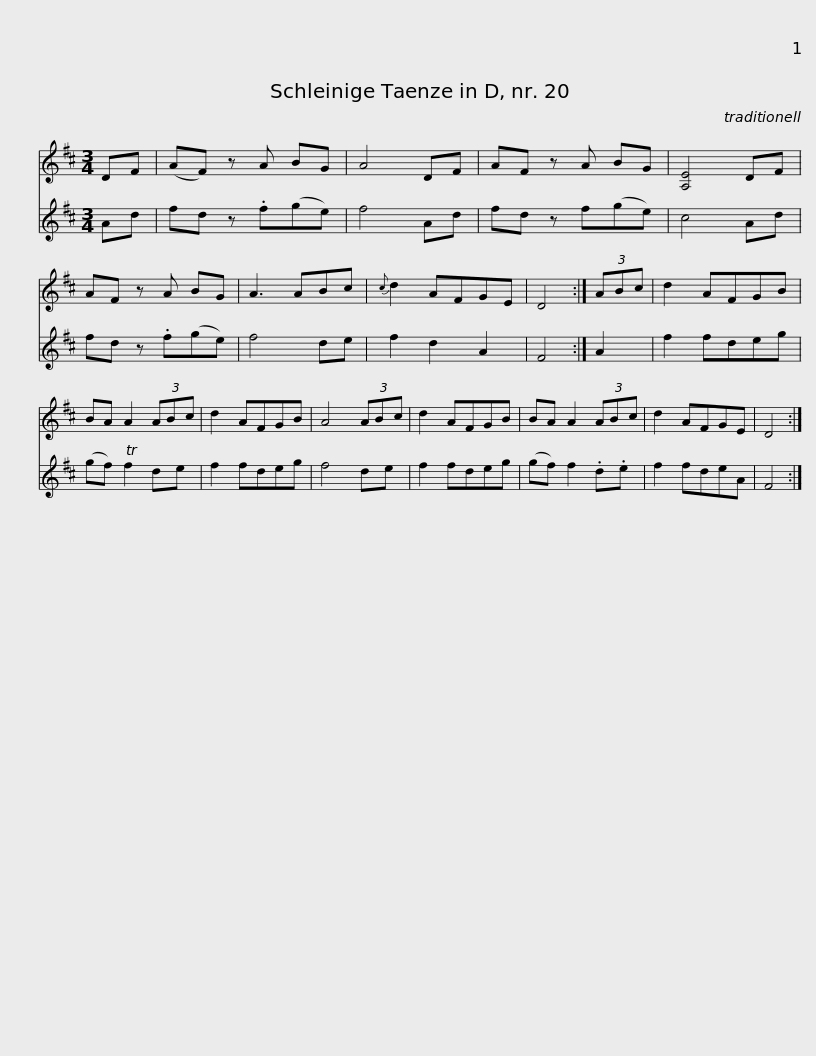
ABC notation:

X:1
%%score 1 2
L:1/8
M:3/4
I:linebreak $
K:D
V:1 treble
V:2 treble
V:1
 DF | (AF) z A BG | A4 DF | AF z A BG | [A,E]4 DF | %5
 AF z A BG | A3 ABc |{c} d2 AFGE | D4 :|$ (3ABc | %10
 d2 AFGB | BA A2 (3ABc | d2 AFGB | A4 (3ABc | d2 AFGB | %15
 BA A2 (3ABc | d2 AFGE | D4 :| %18
V:2
 Ad | fd z .f(ge) | f4 Ad | fd z f(ge) | c4 Ad | %5
 fd z .f(ge) | f4 de | f2 d2 A2 | F4 :|$ A2 | %10
 f2 fdeg | (gf) Tf2 de | f2 fdeg | f4 de | f2 fdeg | %15
 (gf) f2 .d.e | f2 fdeA | F4 :| %18
